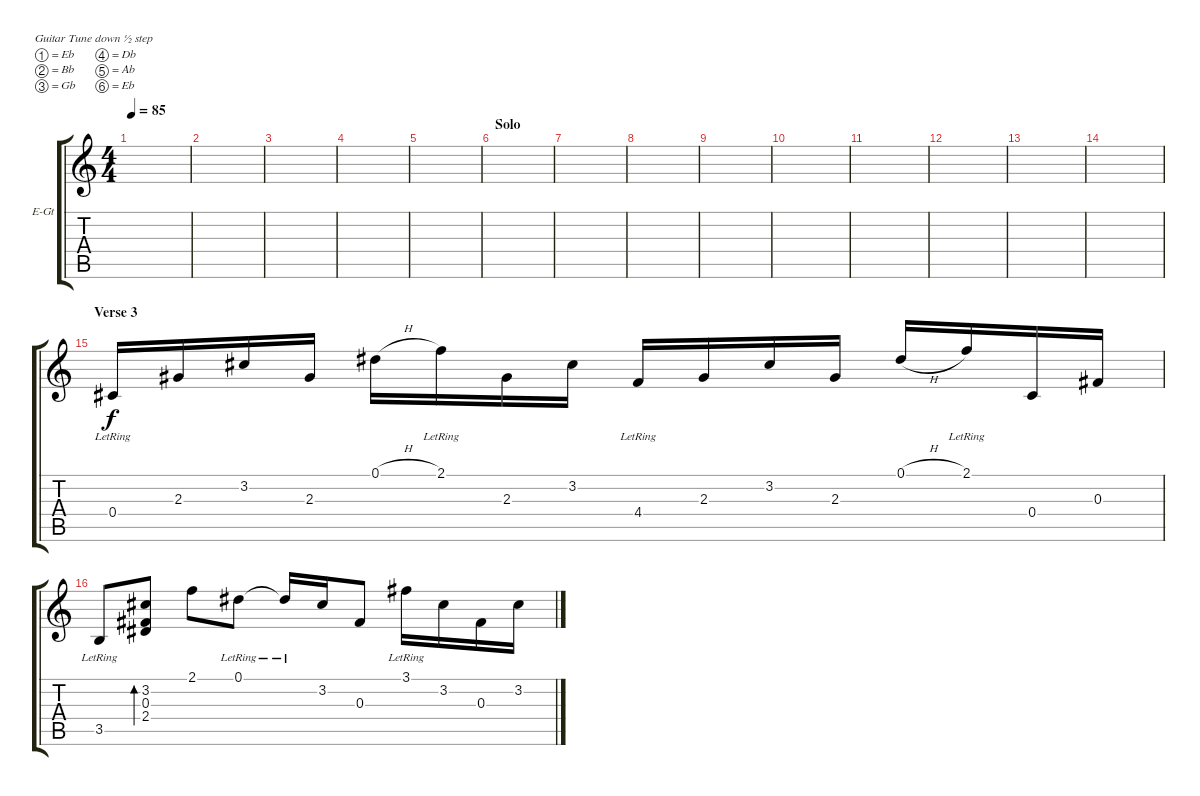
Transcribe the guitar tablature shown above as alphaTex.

\defaultSystemsLayout 4
\bracketExtendMode groupsimilarinstruments
\firstSystemTrackNameOrientation horizontal
\otherSystemsTrackNameOrientation horizontal
\track ("Slash Clean" "E-Gt") {instrument electricguitarclean}
\staff {score tabs}
\tuning (Eb4 Bb3 Gb3 Db3 Ab2 Eb2)
\ts (4 4)
\tempo 85
\clef g2
\ks c
|
|
|
|
|
\section ("" "Solo")
|
|
|
|
|
|
|
|
|
\section ("" "Verse 3")
0.4{lr}.16 2.3.16 3.2.16 2.3.16 0.1{h}.16 2.1{lr}.16 2.3.16 3.2.16 4.4{lr}.16 2.3.16 3.2.16 2.3.16 0.1{h}.16 2.1{lr}.16 0.4.16 0.3.16 |
3.5{lr}.8 (3.2 0.3 2.4).8{bd 120} 2.1.8 0.1{lr}.8 0.1{lr t}.16 3.2.16 0.3.8 3.1{lr}.16 3.2.16 0.3.16 3.2.16
